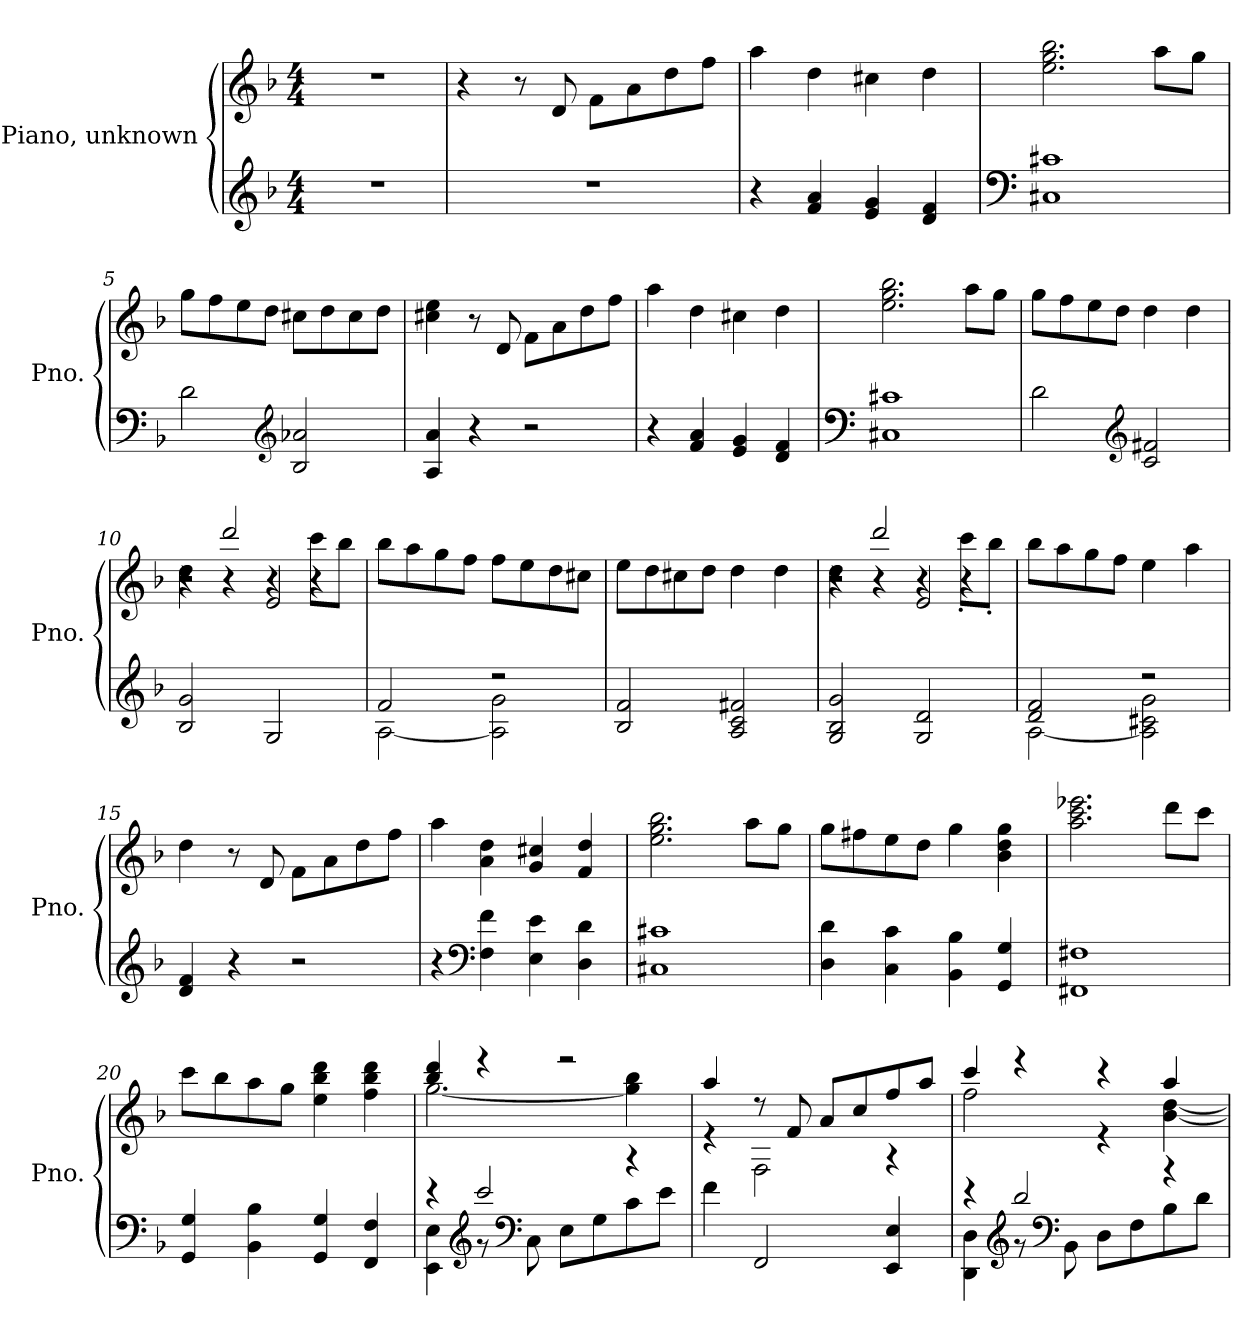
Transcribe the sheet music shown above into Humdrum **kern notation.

**kern	**kern
*part1	*part1
*staff2	*staff1
*I"Piano, unknown	*
*I'Pno.	*
*clefG2	*clefG2
*k[b-]	*k[b-]
*M4/4	*M4/4
*MM120	*MM120
=1	=1
1r	1r
=2	=2
1r	4r
.	8r
.	8d/
.	8f\L
.	8a\
.	8dd\
.	8ff\J
=3	=3
4r	4aa\
4f/ 4a/	4dd\
4e/ 4g/	4cc#X\
4d/ 4f/	4dd\
=4	=4
*clefF4	*
1C#X 1c#X	2.ee\ 2.gg\ 2.bb-\
.	8aa\L
.	8gg\J
=5	=5
2d\	8gg\L
.	8ff\
.	8ee\
.	8dd\J
*clefG2	*
2B-/ 2a-X/	8cc#X\L
.	8dd\
.	8cc#\
.	8dd\J
=6	=6
4A/ 4a/	4cc#X\ 4ee\
4r	8r
.	8d/
2r	8f\L
.	8a\
.	8dd\
.	8ff\J
!!LO:LB:g=z
=7	=7
4r	4aa\
4f/ 4a/	4dd\
4e/ 4g/	4cc#X\
4d/ 4f/	4dd\
=8	=8
*clefF4	*
1C#X 1c#X	2.ee\ 2.gg\ 2.bb-\
.	8aa\L
.	8gg\J
=9	=9
2d\	8gg\L
.	8ff\
.	8ee\
.	8dd\J
*clefG2	*
2c/ 2f#X/	4dd\
.	4dd\
=10	=10
*	*^
*	*	*^
2B-/ 2g/	4r	4dd\	2r
.	2ddd/	4r	.
2G/	.	4r	2e/
.	4r	8ccc\L	.
.	.	8bb-\J	.
*	*v	*v	*v
=11	=11
*^	*
2f/	[2A\	8bb-\L
.	.	8aa\
.	.	8gg\
.	.	8ff\J
2r	2A\] 2g\	8ff\L
.	.	8ee\
.	.	8dd\
.	.	8cc#X\J
*v	*v	*
!!LO:LB:g=z
=12	=12
2B-/ 2f/	8ee\L
.	8dd\
.	8cc#X\
.	8dd\J
2A/ 2c/ 2f#X/	4dd\
.	4dd\
=13	=13
*	*^
*	*	*^
2G/ 2B-/ 2g/	4r	4dd\	2r
.	2ddd/	4r	.
2G/ 2d/	.	4r	2e/
.	4r	8ccc'\L	.
.	.	8bb-'\J	.
*	*v	*v	*v
=14	=14
*^	*
2d/ 2f/	[2A\	8bb-\L
.	.	8aa\
.	.	8gg\
.	.	8ff\J
2r	2A\] 2c#X\ 2g\	4ee\
.	.	4aa\
*v	*v	*
=15	=15
4d/ 4f/	4dd\
4r	8r
.	8d/
2r	8f\L
.	8a\
.	8dd\
.	8ff\J
=16	=16
4r	4aa\
*clefF4	*
4F\ 4f\	4a\ 4dd\
4E\ 4e\	4g/ 4cc#X/
4D\ 4d\	4f/ 4dd/
=17	=17
1C#X 1c#X	2.ee\ 2.gg\ 2.bb-\
.	8aa\L
.	8gg\J
!!LO:LB:g=z
=18	=18
4D\ 4d\	8gg\L
.	8ff#X\
4C\ 4c\	8ee\
.	8dd\J
4BB-\ 4B-\	4gg\
4GG/ 4G/	4b-\ 4dd\ 4gg\
=19	=19
1FF#X 1F#X	2.aa\ 2.ccc\ 2.eee-X\
.	8ddd\L
.	8ccc\J
=20	=20
4GG/ 4G/	8ccc\L
.	8bb-\
4BB-\ 4B-\	8aa\
.	8gg\J
4GG/ 4G/	4ee\ 4bb-\ 4ddd\
4FF/ 4F/	4ff\ 4bb-\ 4ddd\
=21	=21
*^	*^
4r	4EE\ 4E\	4bb-/ 4ddd/	[2.gg\
*clefG2	*	*	*
2ccc/	8r	4r	.
*clefF4	*	*	*
.	8C\	.	.
.	8E\L	2r	.
.	8G\	.	.
4r	8c\	.	4gg\] 4bb-\
.	8e\J	.	.
*v	*v	*	*
=22	=22	=22
4f\	4aa/	4r
2FF/	8r	2F\
.	8f/	.
.	8a/L	.
.	8cc/	.
4EE/ 4E/	8ff/	4r
.	8aa/J	.
!!LO:LB:g=z	!!
=23	=23	=23
*^	*	*
4r	4DD\ 4D\	4ccc/	2ff\
*clefG2	*	*	*
2bb-/	8r	4r	.
*clefF4	*	*	*
.	8BB-\	.	.
.	8D\L	4r	4r
.	8F\	.	.
4r	8B-\	4aa/	[4b-\ [4dd\
.	8d\J	.	.
*v	*v	*	*
*	*v	*v
=	=
*-	*-
